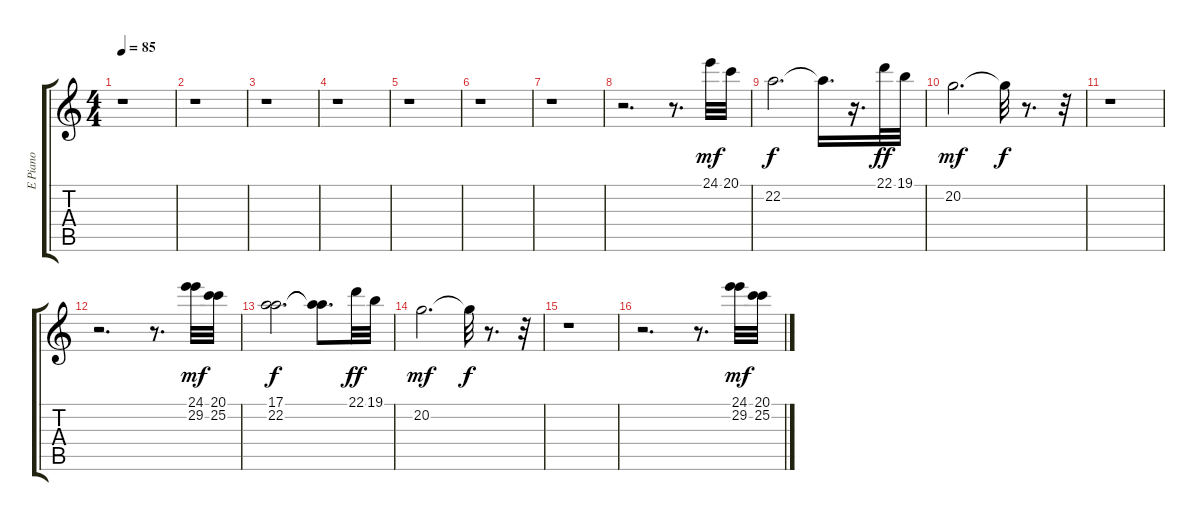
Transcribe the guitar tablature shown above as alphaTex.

\track ("E Piano" "E Piano") {instrument electricpiano1}
\staff {score tabs}
\tuning (E4 B3 G3 D3 A2 E2) {hide}
\ts (4 4)
\tempo 85
\clef g2
\ks c
r.1{dy f} |
r.1 |
r.1 |
r.1 |
r.1 |
r.1 |
r.1 |
r.2{d} r.8{d} 24.1.32{dy mf volume 10 instrument electricpiano1} 20.1.32 |
22.2.2{d dy f} 22.2{t}.16{d} r.16{d} 22.1.32{dy ff} 19.1.32 |
20.2.2{d dy mf} 20.2{t}.32{dy f} r.8{d} r.32 |
r.1 |
r.2{d} r.8{d} (24.1 29.2).32{dy mf} (20.1 25.2).32 |
(17.1 22.2).2{d dy f} (17.1{t} 22.2{t}).8{d} 22.1.32{dy ff} 19.1.32 |
20.2.2{d dy mf} 20.2{t}.32{dy f} r.8{d} r.32 |
r.1 |
r.2{d} r.8{d} (24.1 29.2).32{dy mf volume 10} (20.1 25.2).32
